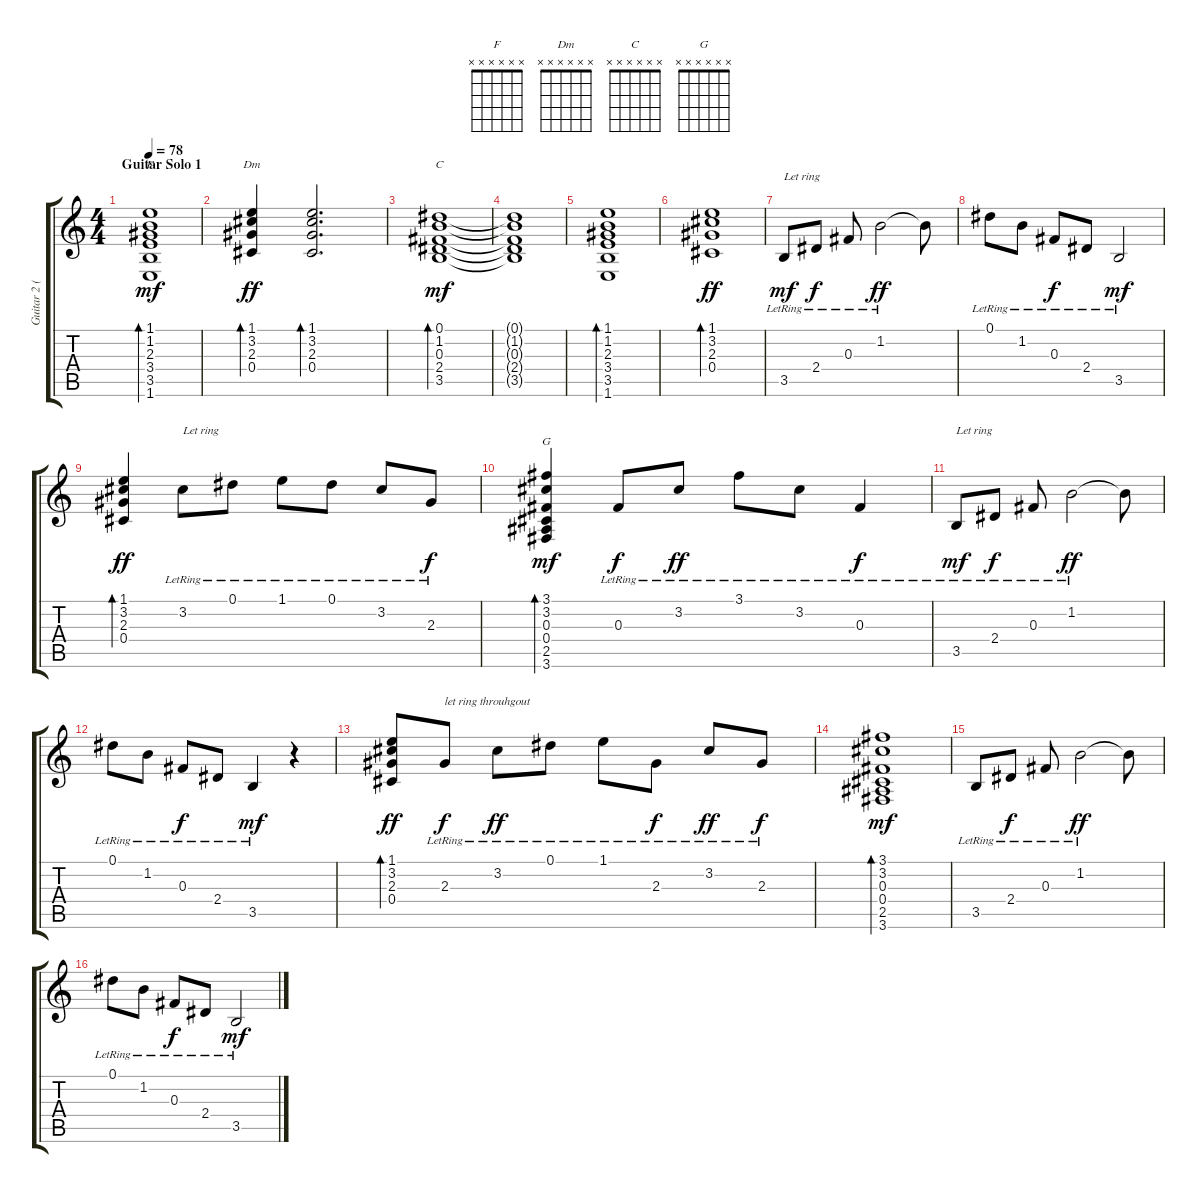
\track ("Guitar 2 (Slash)" "Guitar 2 (") {instrument electricguitarjazz}
\staff {score tabs}
\tuning (Eb4 Bb3 Gb3 Db3 Ab2 Eb2) {hide}
\chord ("F" x x x x x x)
\chord ("Dm" x x x x x x)
\chord ("C" x x x x x x)
\chord ("G" x x x x x x)
\ts (4 4)
\section ("" "Guitar Solo 1")
\tempo 78
\clef g2
\ks c
(1.1 1.2 2.3 3.4 3.5 1.6).1{bd 60 ch "F" dy mf instrument electricguitarjazz} |
(1.1 3.2 2.3 0.4).4{bd 60 ch "Dm" dy ff} (1.1 3.2 2.3 0.4).2{d bd 60} |
(0.1 1.2 0.3 2.4 3.5).1{bd 60 ch "C" dy mf} |
(0.1{t} 1.2{t} 0.3{t} 2.4{t} 3.5{t}).1 |
(1.1 1.2 2.3 3.4 3.5 1.6).1{bd 60} |
(1.1 3.2 2.3 0.4).1{bd 60 dy ff} |
3.5{lr}.8{txt "Let ring" dy mf} 2.4{lr}.8{dy f} 0.3{lr}.8 1.2{lr}.2{dy ff} 1.2{t}.8 |
0.1{lr}.8 1.2{lr}.8 0.3{lr}.8{dy f} 2.4{lr}.8 3.5{lr}.2{dy mf} |
(1.1 3.2 2.3 0.4).4{bd 60 dy ff} 3.2{lr}.8{txt "Let ring"} 0.1{lr}.8 1.1{lr}.8 0.1{lr}.8 3.2{lr}.8 2.3{lr}.8{dy f} |
(3.1 3.2 0.3 0.4 2.5 3.6).4{bd 60 ch "G" dy mf} 0.3{lr}.8{dy f} 3.2{lr}.8{dy ff} 3.1{lr}.8 3.2{lr}.8 0.3{lr}.4{dy f} |
3.5{lr}.8{txt "Let ring" dy mf} 2.4{lr}.8{dy f} 0.3{lr}.8 1.2{lr}.2{dy ff} 1.2{t}.8 |
0.1{lr}.8 1.2{lr}.8 0.3{lr}.8{dy f} 2.4{lr}.8 3.5{lr}.4{dy mf} r.4 |
(1.1 3.2 2.3 0.4).8{bd 60 dy ff} 2.3{lr}.8{txt "let ring throuhgout" dy f} 3.2{lr}.8{dy ff} 0.1{lr}.8 1.1{lr}.8 2.3{lr}.8{dy f} 3.2{lr}.8{dy ff} 2.3{lr}.8{dy f} |
(3.1 3.2 0.3 0.4 2.5 3.6).1{bd 60 dy mf} |
3.5{lr}.8 2.4{lr}.8{dy f} 0.3{lr}.8 1.2{lr}.2{dy ff} 1.2{t}.8 |
0.1{lr}.8 1.2{lr}.8 0.3{lr}.8{dy f} 2.4{lr}.8 3.5{lr}.2{dy mf}
